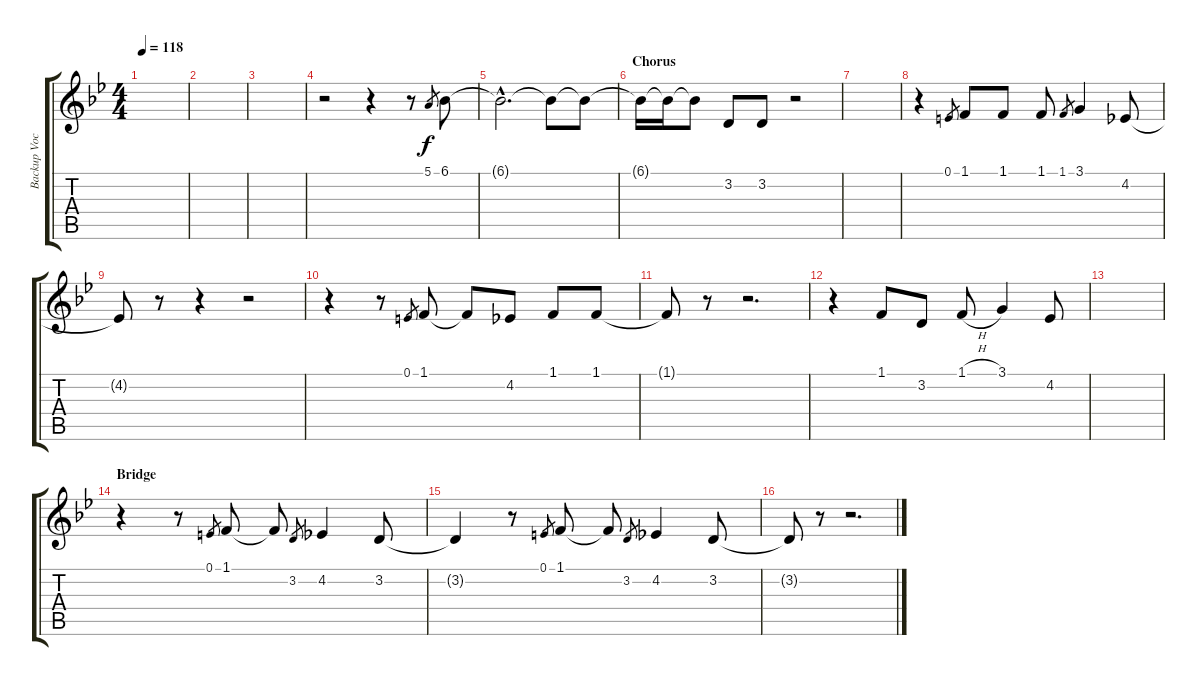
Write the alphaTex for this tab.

\track ("Backup Vocals" "Backup Voc") {instrument tenorsax}
\staff {score tabs}
\tuning (E4 B3 G3 D3 A2 E2) {hide}
\ts (4 4)
\tempo 118
\clef g2
\ks bb
|
|
|
r.2 r.4 r.8 5.1.8{gr} 6.1.8 |
6.1{hac t}.2{d} 6.1{t}.8 6.1{t}.8 |
\section ("" "Chorus")
6.1{t}.16 6.1{t}.16 6.1{t}.8 3.2.8 3.2.8 r.2 |
|
r.4 0.1.8{gr} 1.1.8 1.1.8 1.1.8 1.1.8{gr} 3.1.4 4.2.8 |
4.2{t}.8 r.8 r.4 r.2 |
r.4 r.8 0.1.8{gr} 1.1.8 1.1{t}.8 4.2.8 1.1.8 1.1.8 |
1.1{t}.8 r.8 r.2{d} |
r.4 1.1.8 3.2.8 1.1{h}.8 3.1.4 4.2.8 |
|
\section ("" "Bridge")
r.4 r.8 0.1.8{gr} 1.1.8 1.1{t}.8 3.2.8{gr} 4.2.4 3.2.8 |
3.2{t}.4 r.8 0.1.8{gr} 1.1.8 1.1{t}.8 3.2.8{gr} 4.2.4 3.2.8 |
3.2{t}.8 r.8 r.2{d}
